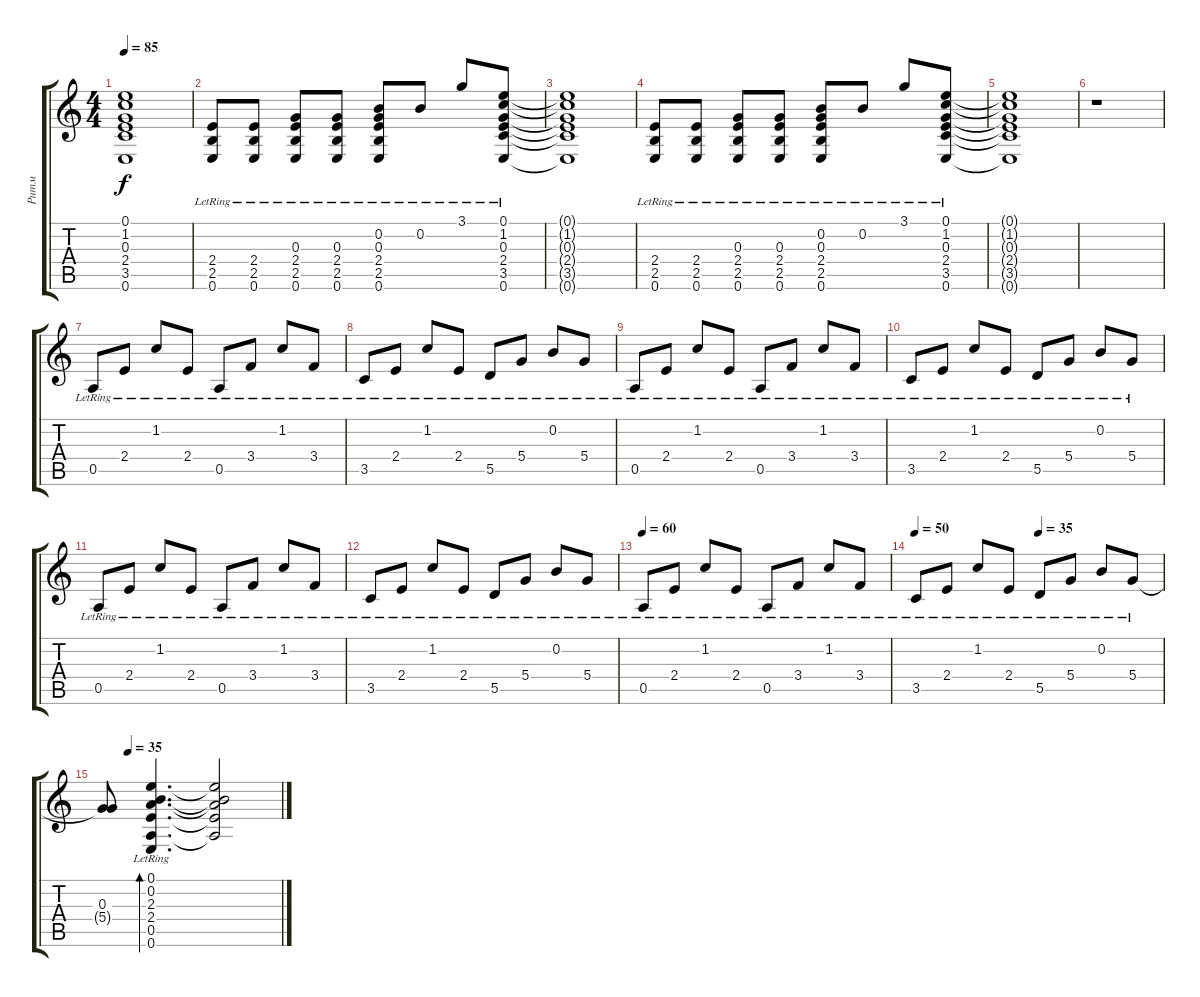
\track ("Ритм" "Ритм") {instrument electricguitarjazz}
\staff {score tabs}
\tuning (E4 B3 G3 D3 A2 E2) {hide}
\ts (4 4)
\tempo 85
\clef g2
\ks c
(0.1{t} 1.2{t} 0.3{t} 2.4{t} 3.5{t} 0.6{t}).1{dy f} |
(2.4{lr} 2.5{lr} 0.6{lr}).8 (2.4{lr} 2.5{lr} 0.6{lr}).8 (0.3{lr} 2.4{lr} 2.5{lr} 0.6{lr}).8 (0.3{lr} 2.4{lr} 2.5{lr} 0.6{lr}).8 (0.2{lr} 0.3{lr} 2.4{lr} 2.5{lr} 0.6{lr}).8 0.2{lr}.8 3.1{lr}.8 (0.1{lr} 1.2{lr} 0.3{lr} 2.4{lr} 3.5{lr} 0.6{lr}).8 |
(0.1{t} 1.2{t} 0.3{t} 2.4{t} 3.5{t} 0.6{t}).1 |
(2.4{lr} 2.5{lr} 0.6{lr}).8 (2.4{lr} 2.5{lr} 0.6{lr}).8 (0.3{lr} 2.4{lr} 2.5{lr} 0.6{lr}).8 (0.3{lr} 2.4{lr} 2.5{lr} 0.6{lr}).8 (0.2{lr} 0.3{lr} 2.4{lr} 2.5{lr} 0.6{lr}).8 0.2{lr}.8 3.1{lr}.8 (0.1{lr} 1.2{lr} 0.3{lr} 2.4{lr} 3.5{lr} 0.6{lr}).8 |
(0.1{t} 1.2{t} 0.3{t} 2.4{t} 3.5{t} 0.6{t}).1 |
r.1 |
0.5{lr}.8 2.4{lr}.8 1.2{lr}.8 2.4{lr}.8 0.5{lr}.8 3.4{lr}.8 1.2{lr}.8 3.4{lr}.8 |
3.5{lr}.8 2.4{lr}.8 1.2{lr}.8 2.4{lr}.8 5.5{lr}.8 5.4{lr}.8 0.2{lr}.8 5.4{lr}.8 |
0.5{lr}.8 2.4{lr}.8 1.2{lr}.8 2.4{lr}.8 0.5{lr}.8 3.4{lr}.8 1.2{lr}.8 3.4{lr}.8 |
3.5{lr}.8 2.4{lr}.8 1.2{lr}.8 2.4{lr}.8 5.5{lr}.8 5.4{lr}.8 0.2{lr}.8 5.4{lr}.8 |
0.5{lr}.8 2.4{lr}.8 1.2{lr}.8 2.4{lr}.8 0.5{lr}.8 3.4{lr}.8 1.2{lr}.8 3.4{lr}.8 |
3.5{lr}.8 2.4{lr}.8 1.2{lr}.8 2.4{lr}.8 5.5{lr}.8 5.4{lr}.8 0.2{lr}.8 5.4{lr}.8 |
\tempo 60
0.5{lr}.8 2.4{lr}.8 1.2{lr}.8 2.4{lr}.8 0.5{lr}.8 3.4{lr}.8 1.2{lr}.8 3.4{lr}.8 |
\tempo 50
\tempo (35 0.5)
3.5{lr}.8 2.4{lr}.8 1.2{lr}.8 2.4{lr}.8 5.5{lr}.8 5.4{lr}.8 0.2{lr}.8 5.4{lr}.8 |
\tempo (35 0.125)
(0.3 5.4{t}).8 (0.1{lr} 0.2{lr} 2.3{lr} 2.4{lr} 0.5{lr} 0.6{lr}).4{d bd 120} (0.1{t} 0.2{t} 2.3{t} 2.4{t} 0.5{t}).2
